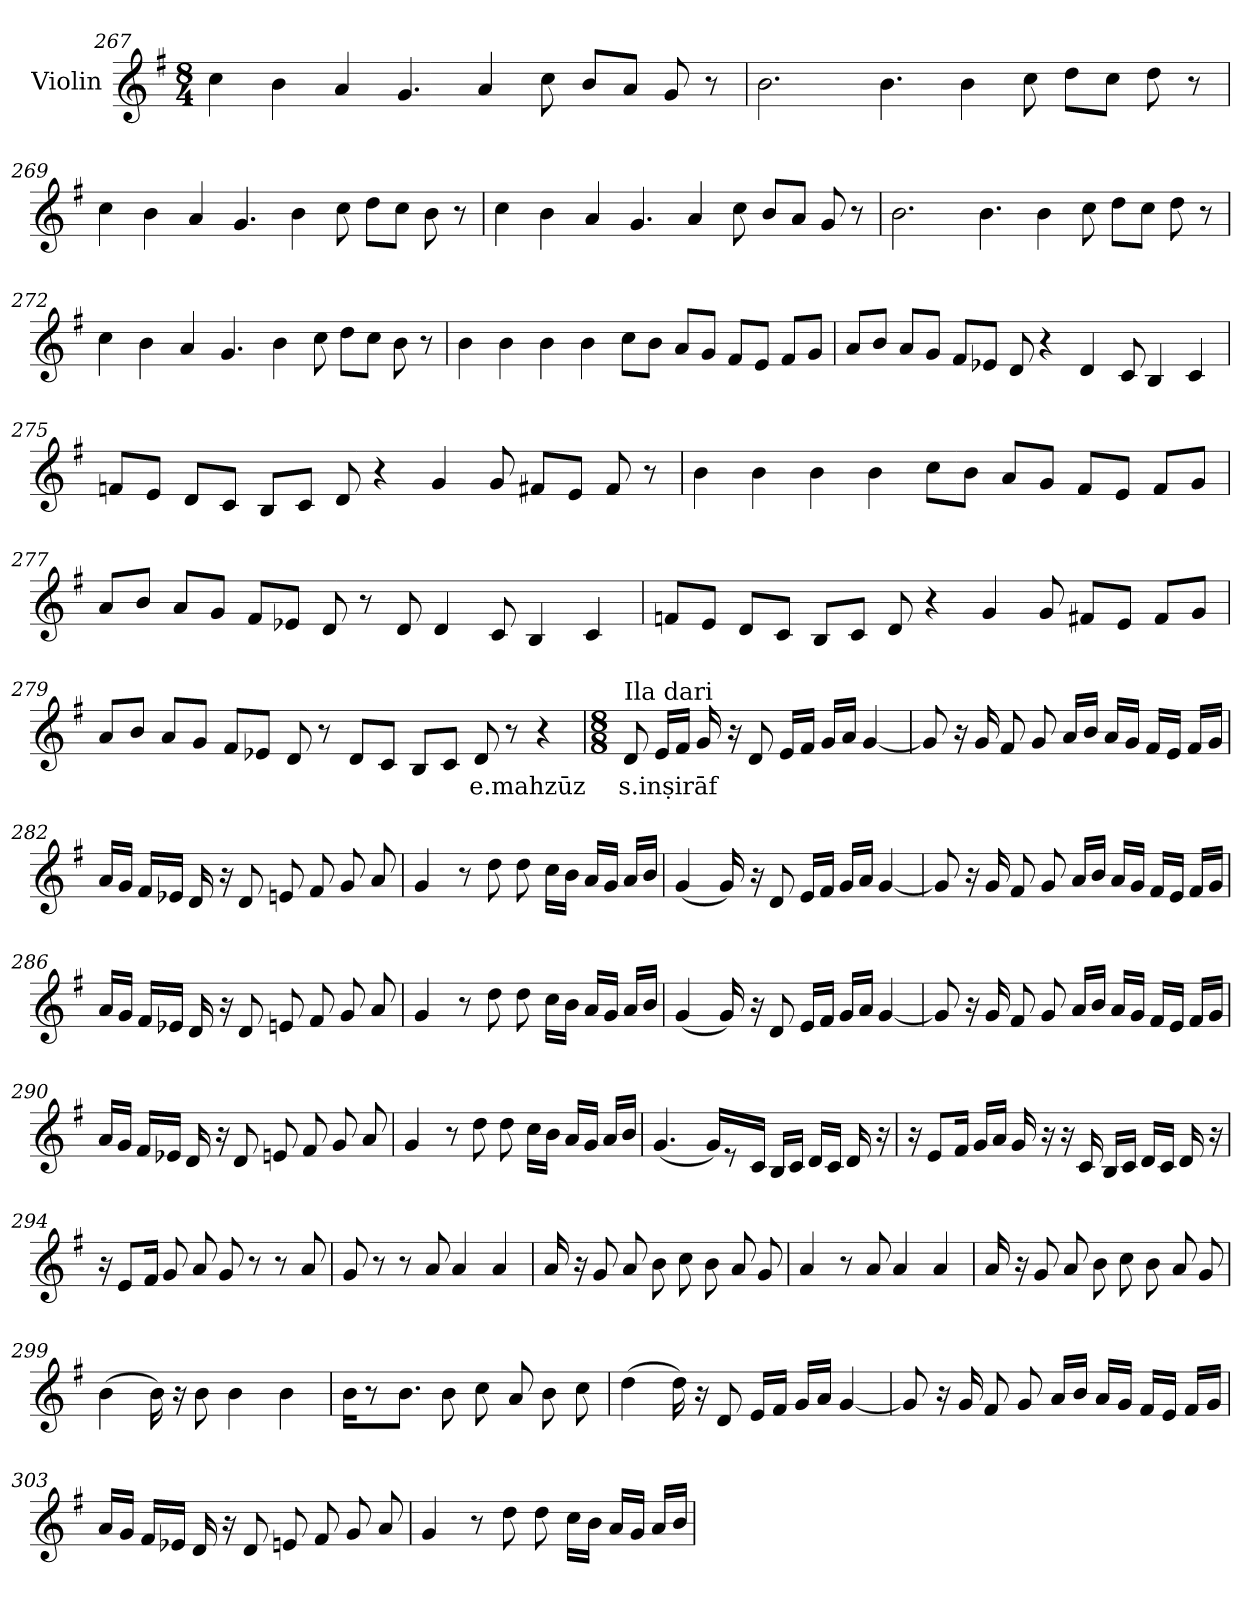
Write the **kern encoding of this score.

**kern	**text
*part1	*part1
*staff1	*staff1
*I"Violin	*
*clefG2	*
*k[f#]	*
*G:	*
*M8/4	*
=267	=267
4cc\	.
4b\	.
4a/	.
4.g/	.
4a/	.
8cc\	.
8b/L	.
8a/J	.
8g/	.
8r	.
!!LO:LB:g=z
=268	=268
2.b\	.
4.b\	.
4b\	.
8cc\	.
8dd\L	.
8cc\J	.
8dd\	.
8r	.
=269	=269
4cc\	.
4b\	.
4a/	.
4.g/	.
4b\	.
8cc\	.
8dd\L	.
8cc\J	.
8b\	.
8r	.
=270	=270
4cc\	.
4b\	.
4a/	.
4.g/	.
4a/	.
8cc\	.
8b/L	.
8a/J	.
8g/	.
8r	.
!!LO:LB:g=z
=271	=271
2.b\	.
4.b\	.
4b\	.
8cc\	.
8dd\L	.
8cc\J	.
8dd\	.
8r	.
=272	=272
4cc\	.
4b\	.
4a/	.
4.g/	.
4b\	.
8cc\	.
8dd\L	.
8cc\J	.
8b\	.
8r	.
=273	=273
4b\	.
4b\	.
4b\	.
4b\	.
8cc\L	.
8b\J	.
8a/L	.
8g/J	.
8f#/L	.
8e/J	.
8f#/L	.
8g/J	.
!!LO:PB:g=z
=274	=274
8a/L	.
8b/J	.
8a/L	.
8g/J	.
8f#/L	.
8e-X/J	.
8d/	.
4r	.
4d/	.
8c/	.
4B/	.
4c/	.
=275	=275
8fn/L	.
8e/J	.
8d/L	.
8c/J	.
8B/L	.
8c/J	.
8d/	.
4r	.
4g/	.
8g/	.
8f#X/L	.
8e/J	.
8f#/	.
8r	.
!!LO:PB:g=z
=276	=276
4b\	.
4b\	.
4b\	.
4b\	.
8cc\L	.
8b\J	.
8a/L	.
8g/J	.
8f#/L	.
8e/J	.
8f#/L	.
8g/J	.
=277	=277
8a/L	.
8b/J	.
8a/L	.
8g/J	.
8f#/L	.
8e-X/J	.
8d/	.
8r	.
8d/	.
4d/	.
8c/	.
4B/	.
4c/	.
!!LO:LB:g=z
=278	=278
8fn/L	.
8e/J	.
8d/L	.
8c/J	.
8B/L	.
8c/J	.
8d/	.
4r	.
4g/	.
8g/	.
8f#X/L	.
8e/J	.
8f#/L	.
8g/J	.
=279	=279
8a/L	.
8b/J	.
8a/L	.
8g/J	.
8f#/L	.
8e-X/J	.
8d/	.
8r	.
8d/L	.
8c/J	.
8B/L	.
8c/J	.
!	!LO:LY:b
8d/	e.mahzūz
8r	.
4r	.
!!LO:LB:g=z
=280	=280
*M8/8	*
!LO:TX:a:t=Ila dari	!
!	!LO:LY:b
8d/	s.inṣirāf
16e/LL	.
16f#/JJ	.
16g/	.
16r	.
8d/	.
16e/LL	.
16f#/JJ	.
16g/LL	.
16a/JJ	.
[4g/	.
=281	=281
8g/]	.
16r	.
16g/	.
8f#/	.
8g/	.
16a/LL	.
16b/JJ	.
16a/LL	.
16g/JJ	.
16f#/LL	.
16e/JJ	.
16f#/LL	.
16g/JJ	.
!!LO:LB:g=z
=282	=282
16a/LL	.
16g/JJ	.
16f#/LL	.
16e-X/JJ	.
16d/	.
16r	.
8d/	.
8en/	.
8f#/	.
8g/	.
8a/	.
!!LO:LB:g=z
=283	=283
4g/	.
8r	.
8dd\	.
8dd\	.
16cc\LL	.
16b\JJ	.
16a/LL	.
16g/JJ	.
16a/LL	.
16b/JJ	.
=284	=284
(<4g/	.
16g/)	.
16r	.
8d/	.
16e/LL	.
16f#/JJ	.
16g/LL	.
16a/JJ	.
[4g/	.
=285	=285
8g/]	.
16r	.
16g/	.
8f#/	.
8g/	.
16a/LL	.
16b/JJ	.
16a/LL	.
16g/JJ	.
16f#/LL	.
16e/JJ	.
16f#/LL	.
16g/JJ	.
!!LO:LB:g=z
=286	=286
16a/LL	.
16g/JJ	.
16f#/LL	.
16e-X/JJ	.
16d/	.
16r	.
8d/	.
8en/	.
8f#/	.
8g/	.
8a/	.
=287	=287
4g/	.
8r	.
8dd\	.
8dd\	.
16cc\LL	.
16b\JJ	.
16a/LL	.
16g/JJ	.
16a/LL	.
16b/JJ	.
=288	=288
(<4g/	.
16g/)	.
16r	.
8d/	.
16e/LL	.
16f#/JJ	.
16g/LL	.
16a/JJ	.
[4g/	.
!!LO:LB:g=z
=289	=289
8g/]	.
16r	.
16g/	.
8f#/	.
8g/	.
16a/LL	.
16b/JJ	.
16a/LL	.
16g/JJ	.
16f#/LL	.
16e/JJ	.
16f#/LL	.
16g/JJ	.
=290	=290
16a/LL	.
16g/JJ	.
16f#/LL	.
16e-X/JJ	.
16d/	.
16r	.
8d/	.
8en/	.
8f#/	.
8g/	.
8a/	.
=291	=291
4g/	.
8r	.
8dd\	.
8dd\	.
16cc\LL	.
16b\JJ	.
16a/LL	.
16g/JJ	.
16a/LL	.
16b/JJ	.
!!LO:LB:g=z
=292	=292
(<4.g/	.
16g/LL)	.
8r	.
16c/JJ	.
16B/LL	.
16c/JJ	.
16d/LL	.
16c/JJ	.
16d/	.
16r	.
=293	=293
16r	.
8e/L	.
16f#/Jk	.
16g/LL	.
16a/JJ	.
16g/	.
16r	.
16r	.
16c/	.
16B/LL	.
16c/JJ	.
16d/LL	.
16c/JJ	.
16d/	.
16r	.
=294	=294
16r	.
8e/L	.
16f#/Jk	.
8g/	.
8a/	.
8g/	.
8r	.
8r	.
8a/	.
!!LO:PB:g=z
=295	=295
8g/	.
8r	.
8r	.
8a/	.
4a/	.
4a/	.
=296	=296
16a/	.
16r	.
8g/	.
8a/	.
8b\	.
8cc\	.
8b\	.
8a/	.
8g/	.
=297	=297
4a/	.
8r	.
8a/	.
4a/	.
4a/	.
=298	=298
16a/	.
16r	.
8g/	.
8a/	.
8b\	.
8cc\	.
8b\	.
8a/	.
8g/	.
!!LO:PB:g=z
=299	=299
(>4b\	.
16b\)	.
16r	.
8b\	.
4b\	.
4b\	.
=300	=300
16b\KL	.
8r	.
8.b\J	.
8b\	.
8cc\	.
8a/	.
8b\	.
8cc\	.
=301	=301
(>4dd\	.
16dd\)	.
16r	.
8d/	.
16e/LL	.
16f#/JJ	.
16g/LL	.
16a/JJ	.
[4g/	.
=302	=302
8g/]	.
16r	.
16g/	.
8f#/	.
8g/	.
16a/LL	.
16b/JJ	.
16a/LL	.
16g/JJ	.
16f#/LL	.
16e/JJ	.
16f#/LL	.
16g/JJ	.
!!LO:LB:g=z
=303	=303
16a/LL	.
16g/JJ	.
16f#/LL	.
16e-X/JJ	.
16d/	.
16r	.
8d/	.
8en/	.
8f#/	.
8g/	.
8a/	.
=304	=304
4g/	.
8r	.
8dd\	.
8dd\	.
16cc\LL	.
16b\JJ	.
16a/LL	.
16g/JJ	.
16a/LL	.
16b/JJ	.
=	=
*-	*-
